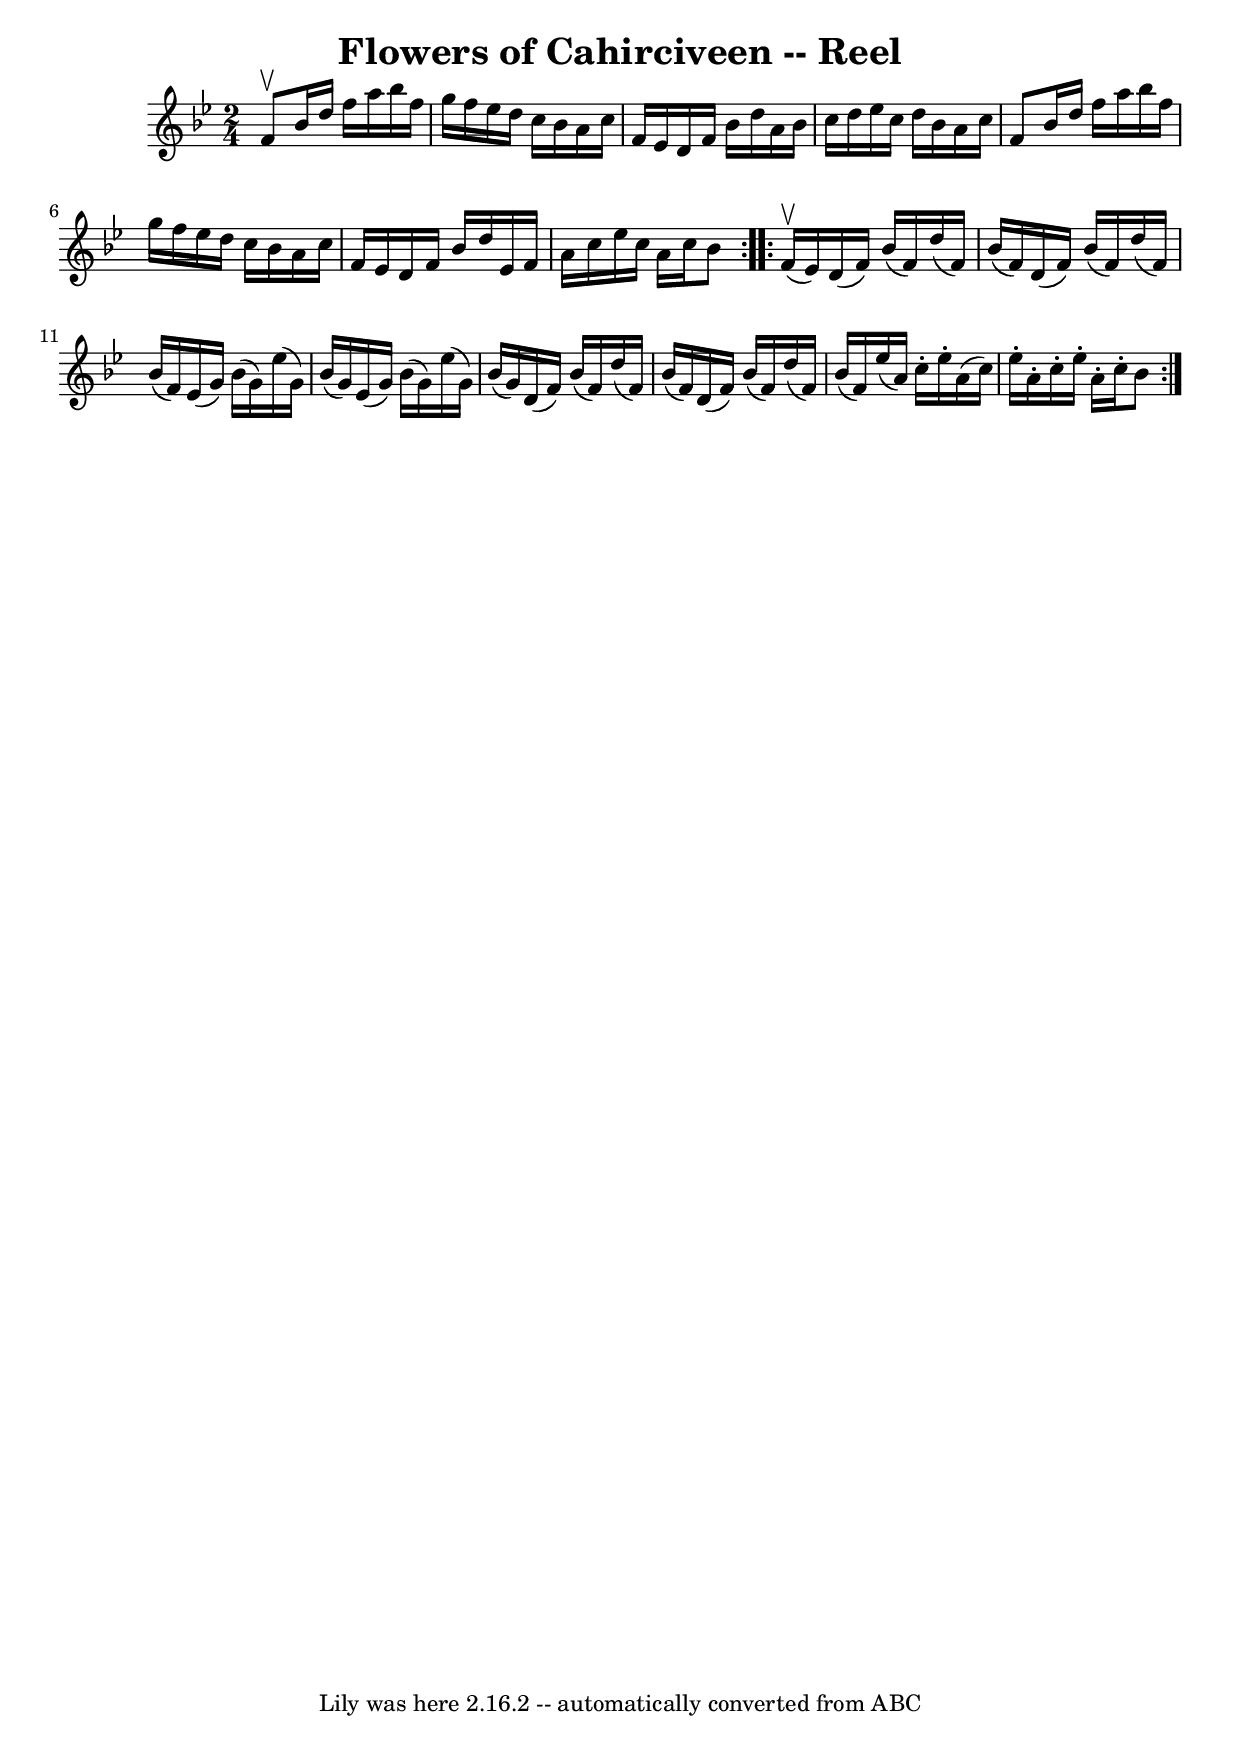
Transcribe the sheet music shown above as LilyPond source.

\version "2.7.40"
\include "Mammoth.ily"
\header {
	%% book = "Ryan's Mammoth Collection"
	crossRefNumber = "1"
	footnotes = ""
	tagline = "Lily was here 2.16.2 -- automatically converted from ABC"
	title = "Flowers of Cahirciveen -- Reel"
}
voicedefault =  {
\set Score.defaultBarType = "empty"

\repeat volta 2 {
\time 2/4 \key bes \major f'8^\upbow |
 bes'16 d''16 f''16    
a''16 bes''16 f''16 g''16 f''16  |
 ees''16 d''16    
c''16 bes'16 a'16 c''16 f'16 ees'16  |
 d'16 f'16    
bes'16 d''16 a'16 bes'16 c''16 d''16  |
 ees''16    
c''16 d''16 bes'16 a'16 c''16 f'8  |
 bes'16 d''16  
 f''16 a''16 bes''16 f''16 g''16 f''16  |
 ees''16    
d''16 c''16 bes'16 a'16 c''16 f'16 ees'16  |
 d'16    
f'16 bes'16 d''16 ees'16 f'16 a'16 c''16  |
 ees''16  
 c''16 a'16 c''16 bes'8  } \repeat volta 2 { f'16^\upbow(
ees'16) |
 d'16 (f'16) bes'16 (f'16) d''16 (f'16  
-) bes'16 (f'16) |
 d'16 (f'16) bes'16 (f'16)   
d''16 (f'16) bes'16 (f'16) |
 ees'16 (g'16)   
bes'16 (g'16) ees''16 (g'16) bes'16 (g'16) |
   
ees'16 (g'16) bes'16 (g'16) ees''16 (g'16) bes'16 (
g'16) |
 d'16 (f'16) bes'16 (f'16) d''16 (f'16  
-) bes'16 (f'16) |
 d'16 (f'16) bes'16 (f'16)   
d''16 (f'16) bes'16 (f'16) |
 ees''16 (a'16)   
c''16 -. ees''16 -. a'16 (c''16) ees''16 -. a'16 -. |
   
c''16 -. ees''16 -. a'16 -. c''16 -. bes'8  }   
}

\score{
    <<

	\context Staff="default"
	{
	    \voicedefault 
	}

    >>
	\layout {
	}
	\midi {}
}
